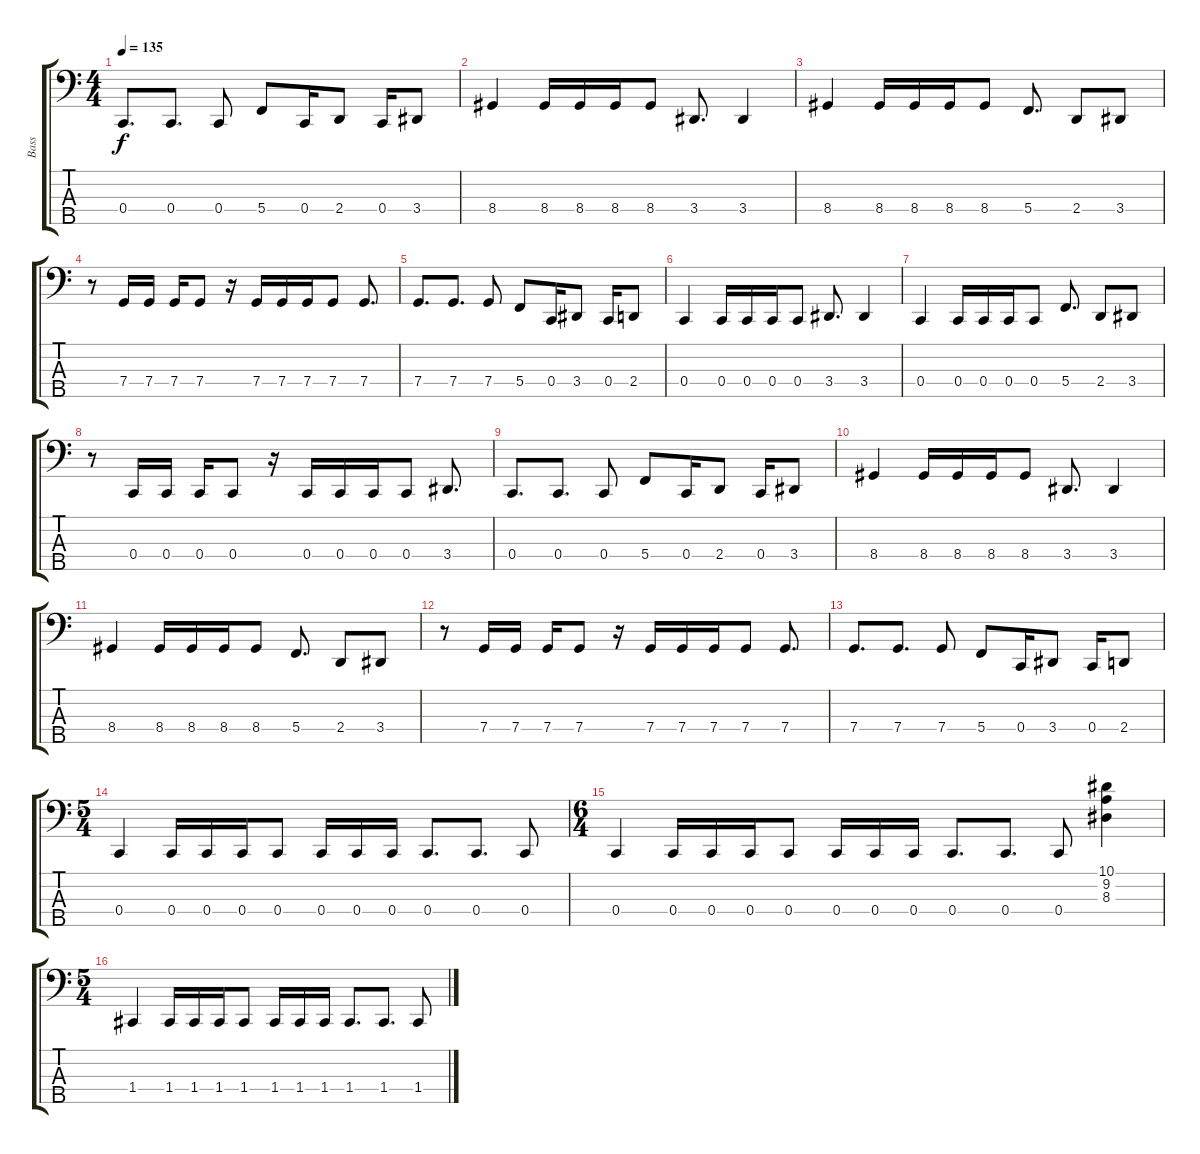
\track ("Bass" "Bass") {instrument electricbassfinger}
\staff {score tabs}
\tuning (F2 C2 G1 C1 G0) {hide}
\ts (4 4)
\tempo 135
\clef f4
\ks c
0.4.8{d dy f} 0.4.8{d} 0.4.8 5.4.8 0.4.16 2.4.8 0.4.16 3.4.8 |
8.4.4 8.4.16 8.4.16 8.4.16 8.4.8 3.4.8{d} 3.4.4 |
8.4.4 8.4.16 8.4.16 8.4.16 8.4.8 5.4.8{d} 2.4.8 3.4.8 |
r.8 7.4.16 7.4.16 7.4.16 7.4.8 r.16 7.4.16 7.4.16 7.4.16 7.4.8 7.4.8{d} |
7.4.8{d} 7.4.8{d} 7.4.8 5.4.8 0.4.16 3.4.8 0.4.16 2.4.8 |
0.4.4 0.4.16 0.4.16 0.4.16 0.4.8 3.4.8{d} 3.4.4 |
0.4.4 0.4.16 0.4.16 0.4.16 0.4.8 5.4.8{d} 2.4.8 3.4.8 |
r.8 0.4.16 0.4.16 0.4.16 0.4.8 r.16 0.4.16 0.4.16 0.4.16 0.4.8 3.4.8{d} |
0.4.8{d} 0.4.8{d} 0.4.8 5.4.8 0.4.16 2.4.8 0.4.16 3.4.8 |
8.4.4 8.4.16 8.4.16 8.4.16 8.4.8 3.4.8{d} 3.4.4 |
8.4.4 8.4.16 8.4.16 8.4.16 8.4.8 5.4.8{d} 2.4.8 3.4.8 |
r.8 7.4.16 7.4.16 7.4.16 7.4.8 r.16 7.4.16 7.4.16 7.4.16 7.4.8 7.4.8{d} |
7.4.8{d} 7.4.8{d} 7.4.8 5.4.8 0.4.16 3.4.8 0.4.16 2.4.8 |
\ts (5 4)
0.4.4 0.4.16 0.4.16 0.4.16 0.4.8 0.4.16 0.4.16 0.4.16 0.4.8{d} 0.4.8{d} 0.4.8 |
\ts (6 4)
0.4.4 0.4.16 0.4.16 0.4.16 0.4.8 0.4.16 0.4.16 0.4.16 0.4.8{d} 0.4.8{d} 0.4.8 (10.1 9.2 8.3).4 |
\ts (5 4)
1.4.4 1.4.16 1.4.16 1.4.16 1.4.8 1.4.16 1.4.16 1.4.16 1.4.8{d} 1.4.8{d} 1.4.8
